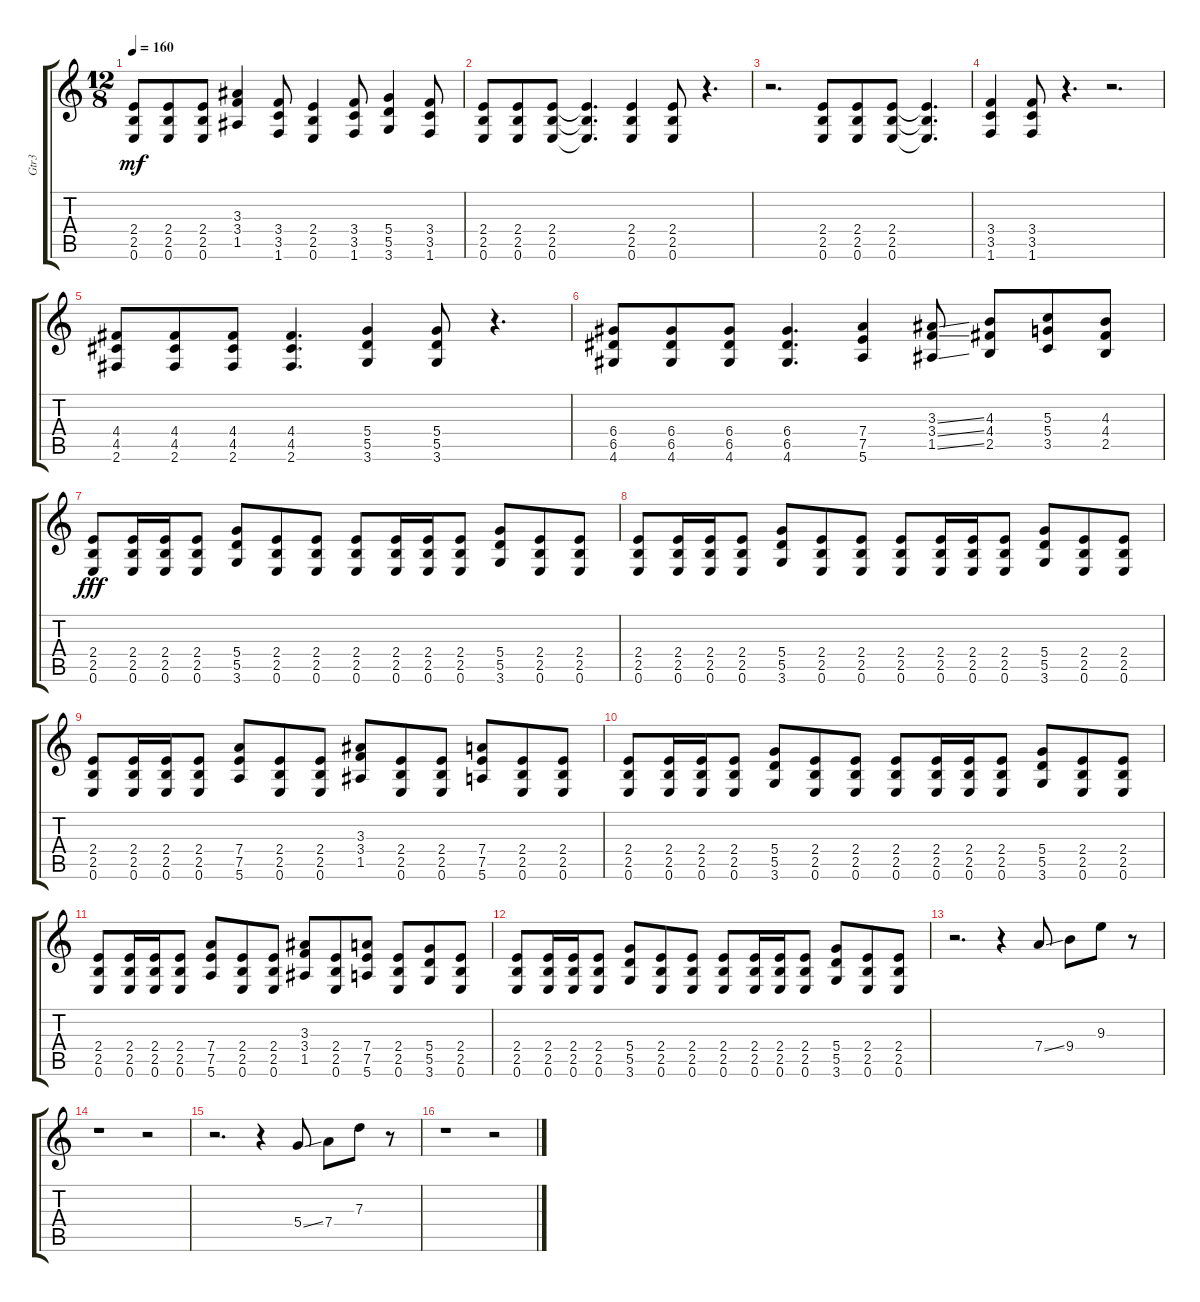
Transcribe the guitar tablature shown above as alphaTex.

\track ("Gtr3" "Gtr3") {instrument distortionguitar}
\staff {score tabs}
\tuning (E4 B3 G3 D3 A2 E2) {hide}
\ts (12 8)
\tempo 160
\clef g2
\ks c
(2.4 2.5 0.6).8{dy mf} (2.4 2.5 0.6).8 (2.4 2.5 0.6).8 (3.3 3.4 1.5).4 (3.4 3.5 1.6).8 (2.4 2.5 0.6).4 (3.4 3.5 1.6).8 (5.4 5.5 3.6).4 (3.4 3.5 1.6).8 |
(2.4 2.5 0.6).8 (2.4 2.5 0.6).8 (2.4 2.5 0.6).8 (2.4{t} 2.5{t} 0.6{t}).4{d} (2.4 2.5 0.6).4 (2.4 2.5 0.6).8 r.4{d} |
r.2{d} (2.4 2.5 0.6).8 (2.4 2.5 0.6).8 (2.4 2.5 0.6).8 (2.4{t} 2.5{t} 0.6{t}).4{d} |
(3.4 3.5 1.6).4 (3.4 3.5 1.6).8 r.4{d} r.2{d} |
(4.4 4.5 2.6).8 (4.4 4.5 2.6).8 (4.4 4.5 2.6).8 (4.4 4.5 2.6).4{d} (5.4 5.5 3.6).4 (5.4 5.5 3.6).8 r.4{d} |
(6.4 6.5 4.6).8 (6.4 6.5 4.6).8 (6.4 6.5 4.6).8 (6.4 6.5 4.6).4{d} (7.4 7.5 5.6).4 (3.3{ss} 3.4{ss} 1.5{ss}).8 (4.3 4.4 2.5).8 (5.3 5.4 3.5).8 (4.3 4.4 2.5).8 |
(2.4 2.5 0.6).8{dy fff} (2.4 2.5 0.6).16 (2.4 2.5 0.6).16 (2.4 2.5 0.6).8 (5.4 5.5 3.6).8 (2.4 2.5 0.6).8 (2.4 2.5 0.6).8 (2.4 2.5 0.6).8 (2.4 2.5 0.6).16 (2.4 2.5 0.6).16 (2.4 2.5 0.6).8 (5.4 5.5 3.6).8 (2.4 2.5 0.6).8 (2.4 2.5 0.6).8 |
(2.4 2.5 0.6).8 (2.4 2.5 0.6).16 (2.4 2.5 0.6).16 (2.4 2.5 0.6).8 (5.4 5.5 3.6).8 (2.4 2.5 0.6).8 (2.4 2.5 0.6).8 (2.4 2.5 0.6).8 (2.4 2.5 0.6).16 (2.4 2.5 0.6).16 (2.4 2.5 0.6).8 (5.4 5.5 3.6).8 (2.4 2.5 0.6).8 (2.4 2.5 0.6).8 |
(2.4 2.5 0.6).8 (2.4 2.5 0.6).16 (2.4 2.5 0.6).16 (2.4 2.5 0.6).8 (7.4 7.5 5.6).8 (2.4 2.5 0.6).8 (2.4 2.5 0.6).8 (3.3 3.4 1.5).8 (2.4 2.5 0.6).8 (2.4 2.5 0.6).8 (7.4 7.5 5.6).8 (2.4 2.5 0.6).8 (2.4 2.5 0.6).8 |
(2.4 2.5 0.6).8 (2.4 2.5 0.6).16 (2.4 2.5 0.6).16 (2.4 2.5 0.6).8 (5.4 5.5 3.6).8 (2.4 2.5 0.6).8 (2.4 2.5 0.6).8 (2.4 2.5 0.6).8 (2.4 2.5 0.6).16 (2.4 2.5 0.6).16 (2.4 2.5 0.6).8 (5.4 5.5 3.6).8 (2.4 2.5 0.6).8 (2.4 2.5 0.6).8 |
(2.4 2.5 0.6).8 (2.4 2.5 0.6).16 (2.4 2.5 0.6).16 (2.4 2.5 0.6).8 (7.4 7.5 5.6).8 (2.4 2.5 0.6).8 (2.4 2.5 0.6).8 (3.3 3.4 1.5).8 (2.4 2.5 0.6).8 (7.4 7.5 5.6).8 (2.4 2.5 0.6).8 (5.4 5.5 3.6).8 (2.4 2.5 0.6).8 |
(2.4 2.5 0.6).8 (2.4 2.5 0.6).16 (2.4 2.5 0.6).16 (2.4 2.5 0.6).8 (5.4 5.5 3.6).8 (2.4 2.5 0.6).8 (2.4 2.5 0.6).8 (2.4 2.5 0.6).8 (2.4 2.5 0.6).16 (2.4 2.5 0.6).16 (2.4 2.5 0.6).8 (5.4 5.5 3.6).8 (2.4 2.5 0.6).8 (2.4 2.5 0.6).8 |
r.2{d} r.4 7.4{ss}.8 9.4.8 9.3.8 r.8 |
r.1 r.2 |
r.2{d} r.4 5.4{ss}.8 7.4.8 7.3.8 r.8 |
r.1 r.2
